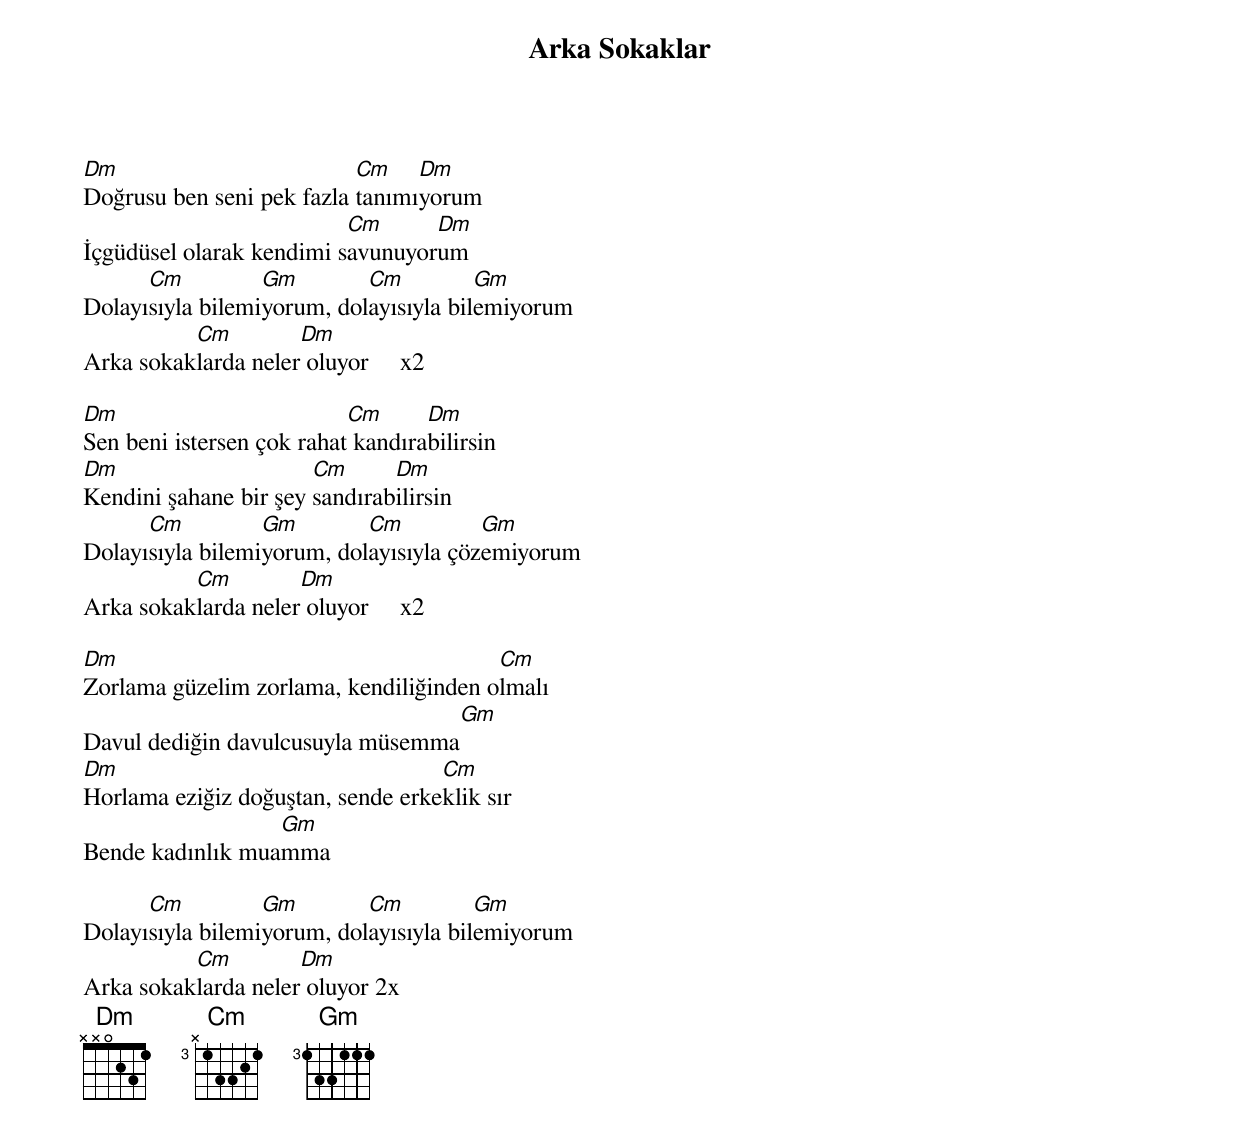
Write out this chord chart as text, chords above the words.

{title: Arka Sokaklar}
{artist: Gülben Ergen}

Dm                         Cm    Dm
Doğrusu ben seni pek fazla tanımıyorum
                          Cm      Dm
İçgüdüsel olarak kendimi savunuyorum
      Cm          Gm        Cm          Gm
Dolayısıyla bilemiyorum, dolayısıyla bilemiyorum
          Cm         Dm
Arka sokaklarda neler oluyor     x2

Dm                         Cm      Dm
Sen beni istersen çok rahat kandırabilirsin
Dm                     Cm      Dm
Kendini şahane bir şey sandırabilirsin
      Cm          Gm        Cm          Gm
Dolayısıyla bilemiyorum, dolayısıyla çözemiyorum
          Cm         Dm
Arka sokaklarda neler oluyor     x2

Dm                                      Cm
Zorlama güzelim zorlama, kendiliğinden olmalı
                                  Gm
Davul dediğin davulcusuyla müsemma
Dm                                 Cm
Horlama eziğiz doğuştan, sende erkeklik sır
                  Gm
Bende kadınlık muamma

      Cm          Gm        Cm          Gm
Dolayısıyla bilemiyorum, dolayısıyla bilemiyorum
          Cm         Dm
Arka sokaklarda neler oluyor 2x
